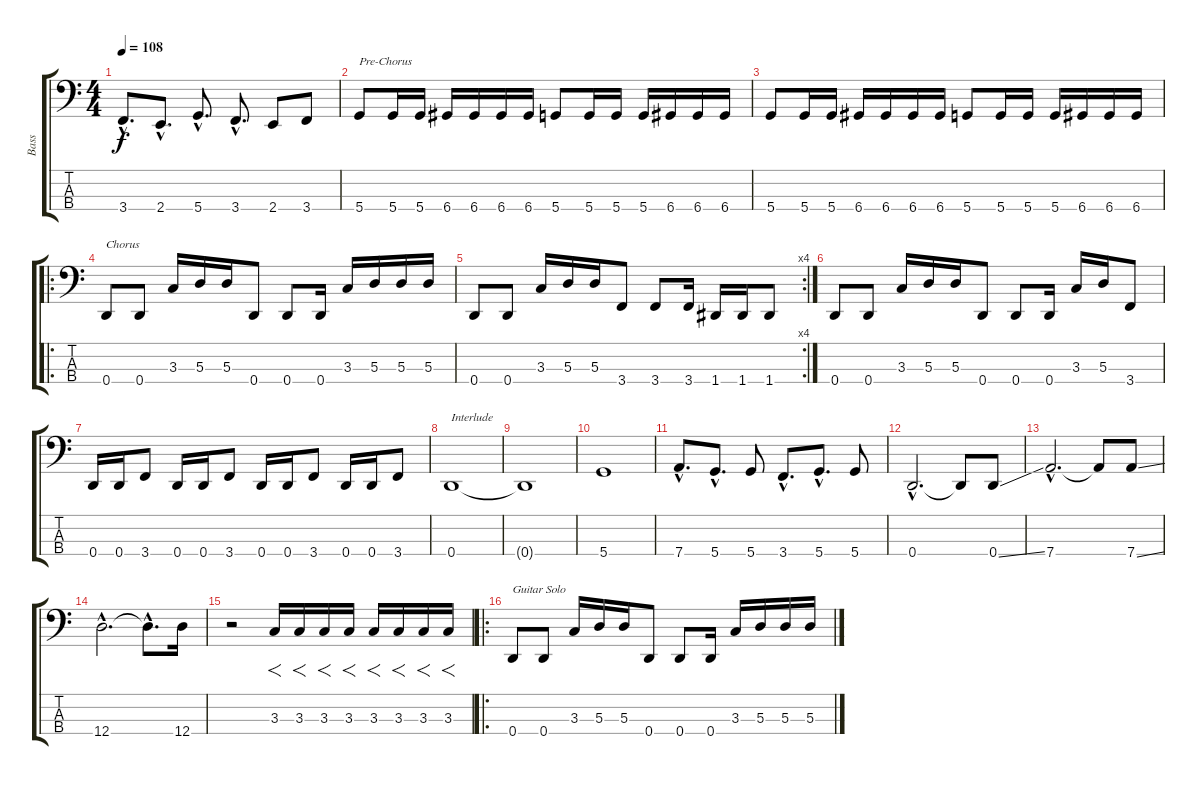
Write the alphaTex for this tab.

\track ("Bass" "Bass") {instrument electricbasspick}
\staff {score tabs}
\tuning (G2 D2 A1 D1) {hide}
\ts (4 4)
\tempo 108
\clef f4
\ks c
3.4{hac}.8{d dy f} 2.4{hac}.8{d} 5.4{hac}.8{d} 3.4{hac}.8{d} 2.4.8 3.4.8 |
5.4.8{txt "Pre-Chorus"} 5.4.16 5.4.16 6.4.16 6.4.16 6.4.16 6.4.16 5.4.8 5.4.16 5.4.16 5.4.16 6.4.16 6.4.16 6.4.16 |
5.4.8 5.4.16 5.4.16 6.4.16 6.4.16 6.4.16 6.4.16 5.4.8 5.4.16 5.4.16 5.4.16 6.4.16 6.4.16 6.4.16 |
\ro
0.4.8{txt "Chorus"} 0.4.8 3.3.16 5.3.16 5.3.16 0.4.8 0.4.8 0.4.16 3.3.16 5.3.16 5.3.16 5.3.16 |
\rc 4
0.4.8 0.4.8 3.3.16 5.3.16 5.3.16 3.4.8 3.4.8 3.4.16 1.4.16 1.4.16 1.4.8 |
0.4.8 0.4.8 3.3.16 5.3.16 5.3.16 0.4.8 0.4.8 0.4.16 3.3.16 5.3.16 3.4.8 |
0.4.16 0.4.16 3.4.8 0.4.16 0.4.16 3.4.8 0.4.16 0.4.16 3.4.8 0.4.16 0.4.16 3.4.8 |
0.4.1{txt "Interlude"} |
0.4{t}.1 |
5.4.1 |
7.4{hac}.8{d} 5.4{hac}.8{d} 5.4.8 3.4{hac}.8{d} 5.4{hac}.8{d} 5.4.8 |
0.4{hac}.2{d} 0.4{t}.8 0.4{ss}.8 |
7.4{hac}.2{d} 7.4{t}.8 7.4{ss}.8 |
12.4{hac}.2{d} 12.4{hac t}.8{d} 12.4.16 |
r.2 3.3.16{f} 3.3.16{f} 3.3.16{f} 3.3.16{f} 3.3.16{f} 3.3.16{f} 3.3.16{f} 3.3.16{f} |
\ro
0.4.8{txt "Guitar Solo"} 0.4.8 3.3.16 5.3.16 5.3.16 0.4.8 0.4.8 0.4.16 3.3.16 5.3.16 5.3.16 5.3.16
